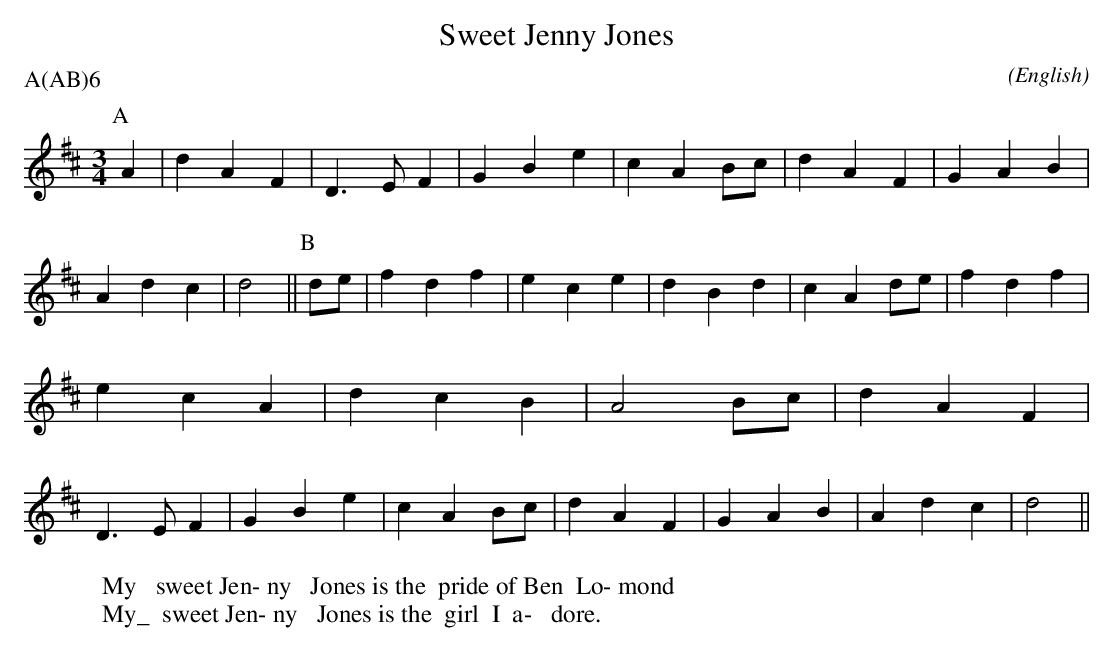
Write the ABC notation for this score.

X:1
T:Sweet Jenny Jones
M:3/4
C:
O:English
P:A(AB)6
K:D
P:A
A2 | d2    A2   F2 | D3    E  F2 | G2    B2 e2 | c2  A2   \
W:My   sweet Jen- ny   Jones is the  pride of Ben  Lo- mond
Bc | d2    A2   F2 | G2    A2 B2 | A2    d2 c2 | d4       ||\
W:My_  sweet Jen- ny   Jones is the  girl  I  a-   dore.
P:B
de | f2 d2 f2 | e2 c2 e2 | d2 B2 d2 | c2 A2 \
de | f2 d2 f2 | e2 c2 A2 | d2 c2 B2 | A4    \
Bc | d2 A2 F2 | D3  E F2 | G2 B2 e2 | c2 A2 \
Bc | d2 A2 F2 | G2 A2 B2 | A2 d2 c2 | d4    ||
